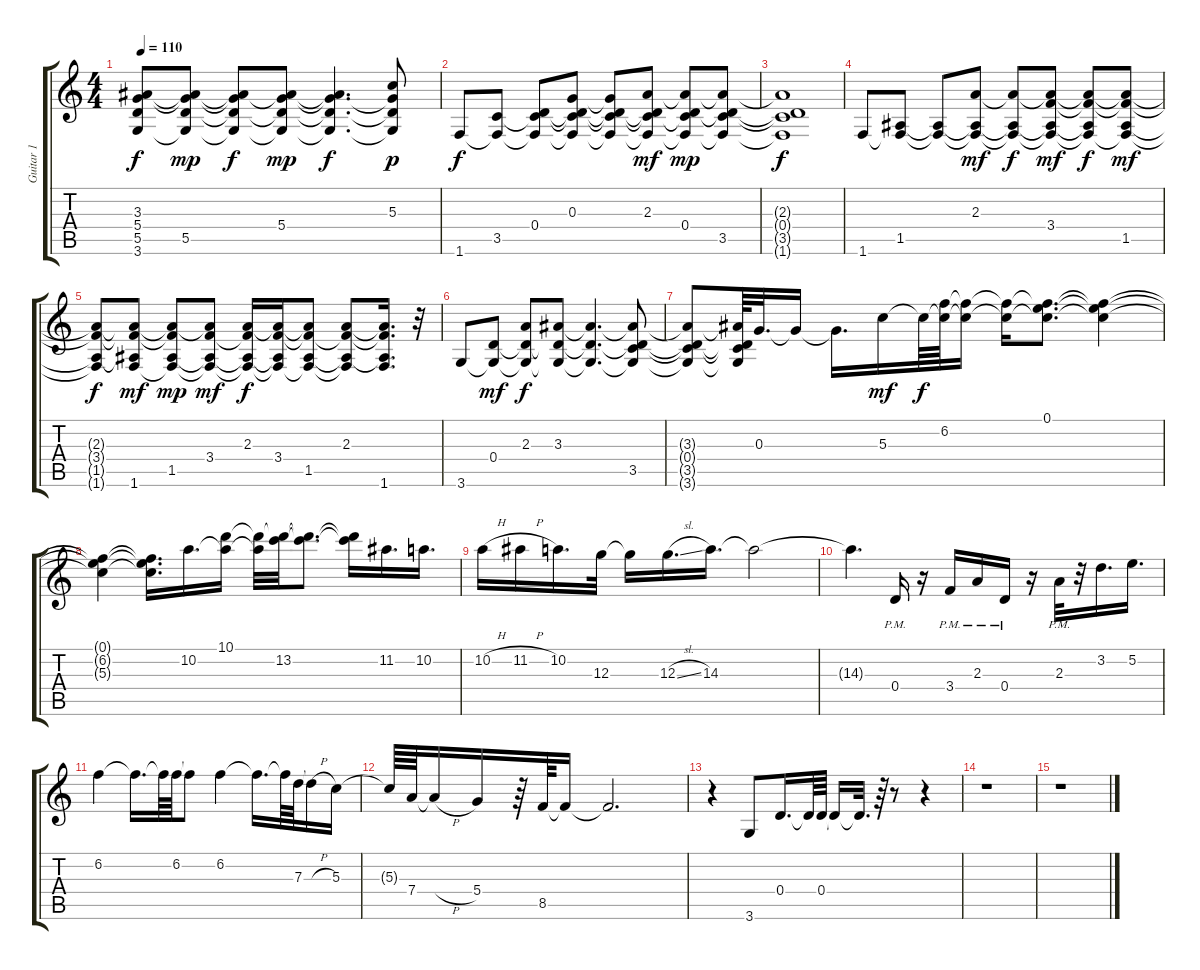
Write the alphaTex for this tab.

\track ("Guitar 1" "Guitar 1") {instrument acousticguitarsteel}
\staff {score tabs}
\tuning (E4 B3 G3 D3 A2 E2) {hide}
\ts (4 4)
\tempo 110
\clef g2
\ks c
(3.3{t} 5.4{t} 5.5{t} 3.6{t}).8{dy f} (3.3{t} 5.4{t} 5.5 3.6{t}).8{dy mp} (3.3{t} 5.4{t} 5.5{t} 3.6{t}).8{dy f} (3.3{t} 5.4 5.5{t} 3.6{t}).8{dy mp} (3.3{t} 5.4{t} 5.5{t} 3.6{t}).4{d dy f} (5.3 5.4{t} 5.5{t} 3.6{t}).8{dy p} |
1.6.8{dy f} (3.5 1.6{t}).8 (0.4 3.5{t} 1.6{t}).8 (0.3 0.4{t} 3.5{t} 1.6{t}).8 (0.3{t} 0.4{t} 3.5{t} 1.6{t}).8 (2.3 0.4{t} 3.5{t} 1.6{t}).8{dy mf} (2.3{t} 0.4 3.5{t} 1.6{t}).8{dy mp} (2.3{t} 0.4{t} 3.5 1.6{t}).8 |
(2.3{t} 0.4{t} 3.5{t} 1.6{t}).1{dy f} |
1.6.8 (1.5 1.6{t}).8 (1.5{t} 1.6{t}).8 (2.3 1.5{t} 1.6{t}).8{dy mf} (2.3{t} 1.5{t} 1.6{t}).8{dy f} (2.3{t} 3.4 1.5{t} 1.6{t}).8{dy mf} (2.3{t} 3.4{t} 1.5{t} 1.6{t}).8{dy f} (2.3{t} 3.4{t} 1.5 1.6{t}).8{dy mf} |
(2.3{t} 3.4{t} 1.5{t} 1.6{t}).8{dy f} (2.3{t} 3.4{t} 1.5{t} 1.6).8{dy mf} (2.3{t} 3.4{t} 1.5 1.6{t}).8{dy mp} (2.3{t} 3.4 1.5{t} 1.6{t}).8{dy mf} (2.3 3.4{t} 1.5{t} 1.6{t}).16{dy f} (2.3{t} 3.4 1.5{t} 1.6{t}).16 (2.3{t} 3.4{t} 1.5 1.6{t}).8 (2.3 3.4{t} 1.5{t} 1.6{t}).8 (2.3{t} 3.4{t} 1.5{t} 1.6).16{d} r.32 |
3.6.8 (0.4 3.6{t}).8{dy mf} (2.3 0.4{t} 3.6{t}).8{dy f} (3.3 0.4{t} 3.6{t}).8 (3.3{t} 0.4{t} 3.6{t}).4{d} (3.3{t} 0.4{t} 3.5 3.6{t}).8 |
(3.3{t} 0.4{t} 3.5{t} 3.6{t}).8 (3.3{t} 0.4{t} 3.5{t} 3.6{t}).64 0.3.32{d} 0.3{t}.16 0.3{t}.16{d} 5.3.16{dy mf} 5.3{t}.64{dy f} (6.2 5.3{t}).64 (6.2{t} 5.3{t}).16 (6.2{t} 5.3{t}).16 (0.1 6.2{t} 5.3{t}).8{d} (0.1{t} 6.2{t} 5.3{t}).4 |
(0.1{t} 6.2{t} 5.3{t}).4 (0.1{t} 6.2{t} 5.3{t}).16{d} 10.2.16{d} (10.1 10.2{t}).16 (10.1{t} 10.2{t}).32 (10.1{t} 13.2).32 (10.1{t} 13.2{t}).8{d} (10.1{t} 13.2{t}).16 11.2.16{d} 10.2.16{d} |
10.2{h}.16 11.2{h}.16 10.2.16{d} 12.3.32 12.3{t}.16 12.3{sl}.16{d} 14.3.16{d} 14.3{t}.2 |
14.3{t}.4{d} 0.4{pm}.16 r.16 3.4{pm}.16 2.3{pm}.16 0.4{pm}.16 r.16 2.3{pm}.32 r.32 3.2.16{d} 5.2.16{d} |
6.2.4{volume 1} 6.2{t}.16{d} 6.2{t}.64 6.2.64 6.2{t}.8 6.2.4 6.2{t}.16{d} 6.2{t}.64 7.3.64 7.3{h t}.16 5.3.16 |
5.3{t}.64 7.4.64 7.4{h t}.16 5.4.16 r.64 8.5.64 8.5{t}.16 8.5{t}.2{d} |
r.4 3.6.8 0.4.16{d} 0.4{t}.64 0.4.64 0.4{t}.16 0.4{t}.32{d} r.64 r.8 r.4 |
r.1 |
r.1
